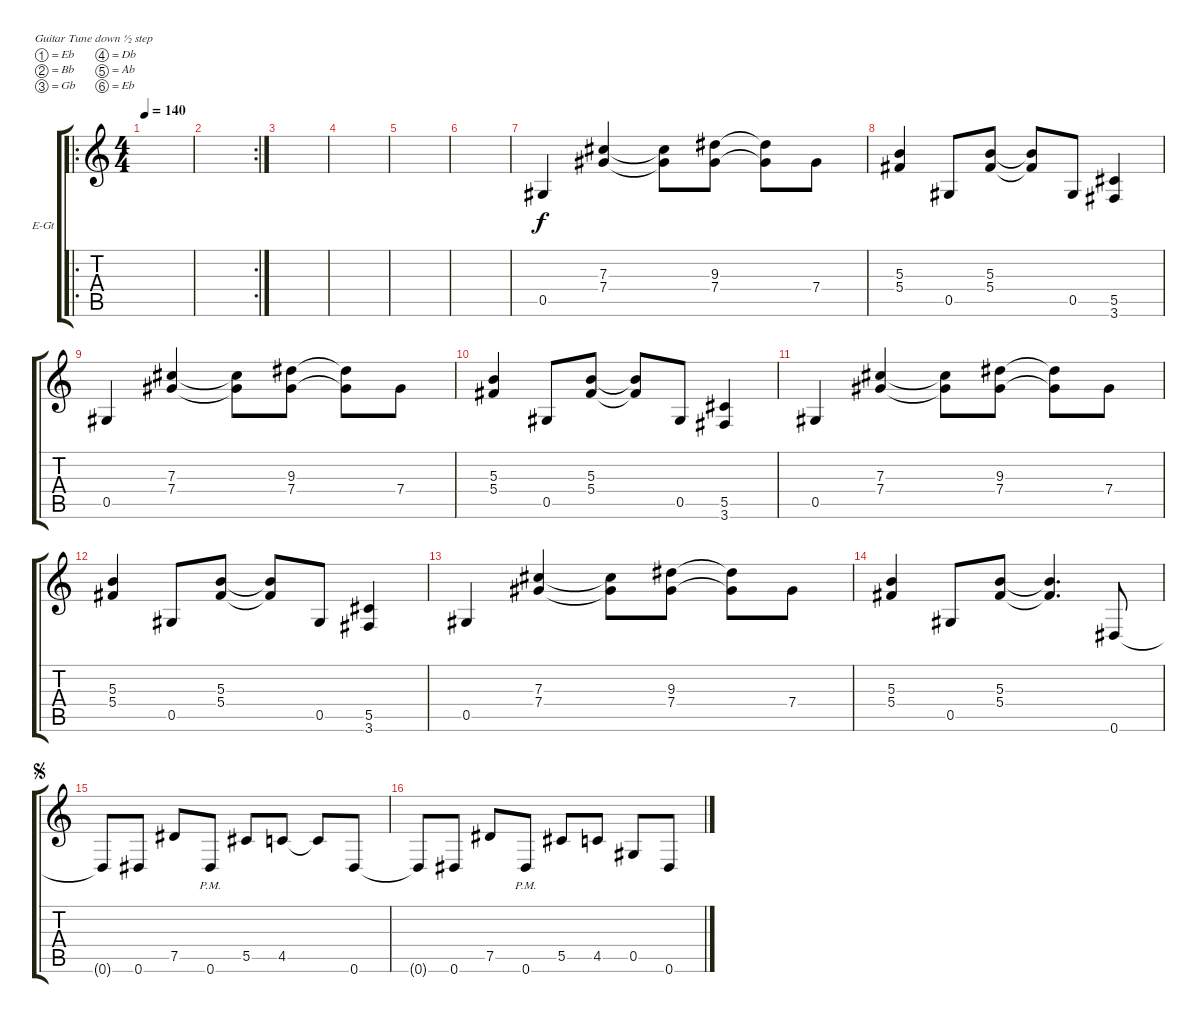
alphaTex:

\defaultSystemsLayout 4
\bracketExtendMode groupsimilarinstruments
\firstSystemTrackNameOrientation horizontal
\otherSystemsTrackNameOrientation horizontal
\track ("Mick" "E-Gt") {instrument overdrivenguitar}
\staff {score tabs}
\tuning (Eb4 Bb3 Gb3 Db3 Ab2 Eb2)
\ro
\ts (4 4)
\tempo 140
\clef g2
\ks c
|
\rc 2
|
|
|
|
|
0.5.4 (7.4 7.3).4 (7.3{t} 7.4{t}).8 (7.4 9.3).8 (7.4{t} 9.3{t}).8 7.4.8 |
(5.4 5.3).4 0.5.8 (5.4 5.3).8 (5.4{t} 5.3{t}).8 0.5.8 (5.5 3.6).4 |
0.5.4 (7.4 7.3).4 (7.3{t} 7.4{t}).8 (7.4 9.3).8 (7.4{t} 9.3{t}).8 7.4.8 |
(5.4 5.3).4 0.5.8 (5.4 5.3).8 (5.4{t} 5.3{t}).8 0.5.8 (5.5 3.6).4 |
0.5.4 (7.4 7.3).4 (7.3{t} 7.4{t}).8 (7.4 9.3).8 (7.4{t} 9.3{t}).8 7.4.8 |
(5.4 5.3).4 0.5.8 (5.4 5.3).8 (5.4{t} 5.3{t}).8 0.5.8 (5.5 3.6).4 |
0.5.4 (7.4 7.3).4 (7.3{t} 7.4{t}).8 (7.4 9.3).8 (7.4{t} 9.3{t}).8 7.4.8 |
(5.4 5.3).4 0.5.8 (5.4 5.3).8 (5.4{t} 5.3{t}).4{d} 0.6.8 |
\jump segno
0.6{t}.8 0.6.8 7.5.8 0.6{pm}.8 5.5.8 4.5.8 4.5{t}.8 0.6.8 |
0.6{t}.8 0.6.8 7.5.8 0.6{pm}.8 5.5.8 4.5.8 0.5.8 0.6.8
